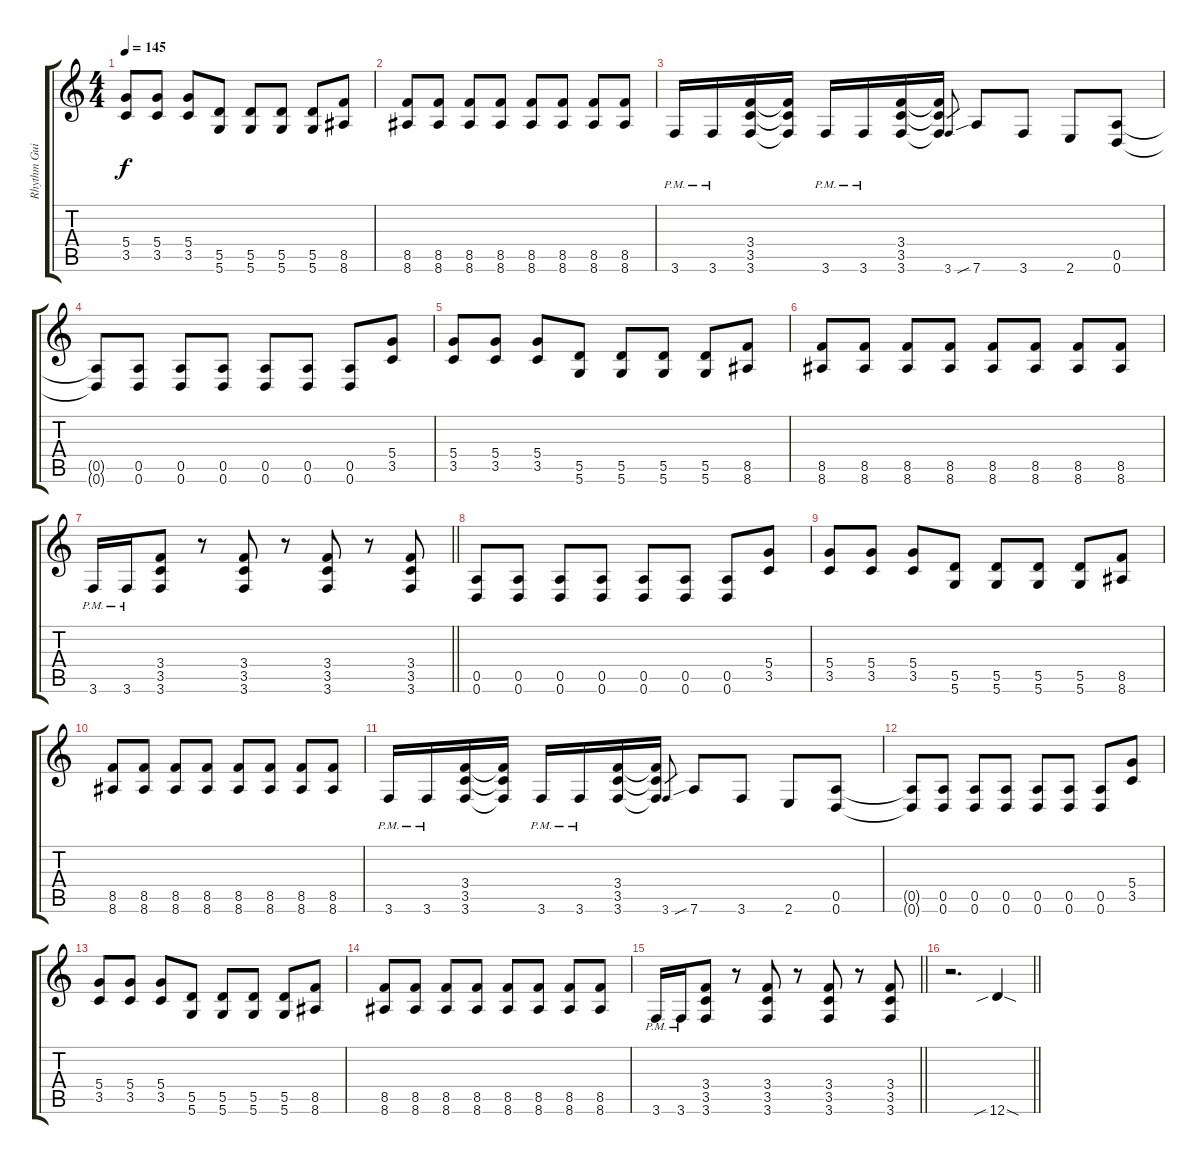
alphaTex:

\track ("Rhythm Guitar 1" "Rhythm Gui") {instrument distortionguitar}
\staff {score tabs}
\tuning (E4 B3 G3 D3 A2 D2) {hide}
\ts (4 4)
\tempo 145
\clef g2
\ks c
(5.4 3.5).8{dy f} (5.4 3.5).8 (5.4 3.5).8 (5.5 5.6).8 (5.5 5.6).8 (5.5 5.6).8 (5.5 5.6).8 (8.5 8.6).8 |
(8.5 8.6).8 (8.5 8.6).8 (8.5 8.6).8 (8.5 8.6).8 (8.5 8.6).8 (8.5 8.6).8 (8.5 8.6).8 (8.5 8.6).8 |
3.6{pm}.16 3.6{pm}.16 (3.4 3.5 3.6).16 (3.4{t} 3.5{t} 3.6{t}).16 3.6{pm}.16 3.6{pm}.16 (3.4 3.5 3.6).16 (3.4{t} 3.5{t} 3.6{t}).16 3.6.8{gr} 7.6{sib}.8 3.6.8 2.6.8 (0.5 0.6).8 |
(0.5{t} 0.6{t}).8 (0.5 0.6).8 (0.5 0.6).8 (0.5 0.6).8 (0.5 0.6).8 (0.5 0.6).8 (0.5 0.6).8 (5.4 3.5).8 |
(5.4 3.5).8 (5.4 3.5).8 (5.4 3.5).8 (5.5 5.6).8 (5.5 5.6).8 (5.5 5.6).8 (5.5 5.6).8 (8.5 8.6).8 |
(8.5 8.6).8 (8.5 8.6).8 (8.5 8.6).8 (8.5 8.6).8 (8.5 8.6).8 (8.5 8.6).8 (8.5 8.6).8 (8.5 8.6).8 |
\barLineRight lightlight
3.6{pm}.16 3.6{pm}.16 (3.4 3.5 3.6).8 r.8 (3.4 3.5 3.6).8 r.8 (3.4 3.5 3.6).8 r.8 (3.4 3.5 3.6).8 |
(0.5 0.6).8 (0.5 0.6).8 (0.5 0.6).8 (0.5 0.6).8 (0.5 0.6).8 (0.5 0.6).8 (0.5 0.6).8 (5.4 3.5).8 |
(5.4 3.5).8 (5.4 3.5).8 (5.4 3.5).8 (5.5 5.6).8 (5.5 5.6).8 (5.5 5.6).8 (5.5 5.6).8 (8.5 8.6).8 |
(8.5 8.6).8 (8.5 8.6).8 (8.5 8.6).8 (8.5 8.6).8 (8.5 8.6).8 (8.5 8.6).8 (8.5 8.6).8 (8.5 8.6).8 |
3.6{pm}.16 3.6{pm}.16 (3.4 3.5 3.6).16 (3.4{t} 3.5{t} 3.6{t}).16 3.6{pm}.16 3.6{pm}.16 (3.4 3.5 3.6).16 (3.4{t} 3.5{t} 3.6{t}).16 3.6.8{gr} 7.6{sib}.8 3.6.8 2.6.8 (0.5 0.6).8 |
(0.5{t} 0.6{t}).8 (0.5 0.6).8 (0.5 0.6).8 (0.5 0.6).8 (0.5 0.6).8 (0.5 0.6).8 (0.5 0.6).8 (5.4 3.5).8 |
(5.4 3.5).8 (5.4 3.5).8 (5.4 3.5).8 (5.5 5.6).8 (5.5 5.6).8 (5.5 5.6).8 (5.5 5.6).8 (8.5 8.6).8 |
(8.5 8.6).8 (8.5 8.6).8 (8.5 8.6).8 (8.5 8.6).8 (8.5 8.6).8 (8.5 8.6).8 (8.5 8.6).8 (8.5 8.6).8 |
\barLineRight lightlight
3.6{pm}.16 3.6{pm}.16 (3.4 3.5 3.6).8 r.8 (3.4 3.5 3.6).8 r.8 (3.4 3.5 3.6).8 r.8 (3.4 3.5 3.6).8 |
\barLineRight lightlight
r.2{d} 12.6{sib sod}.4
